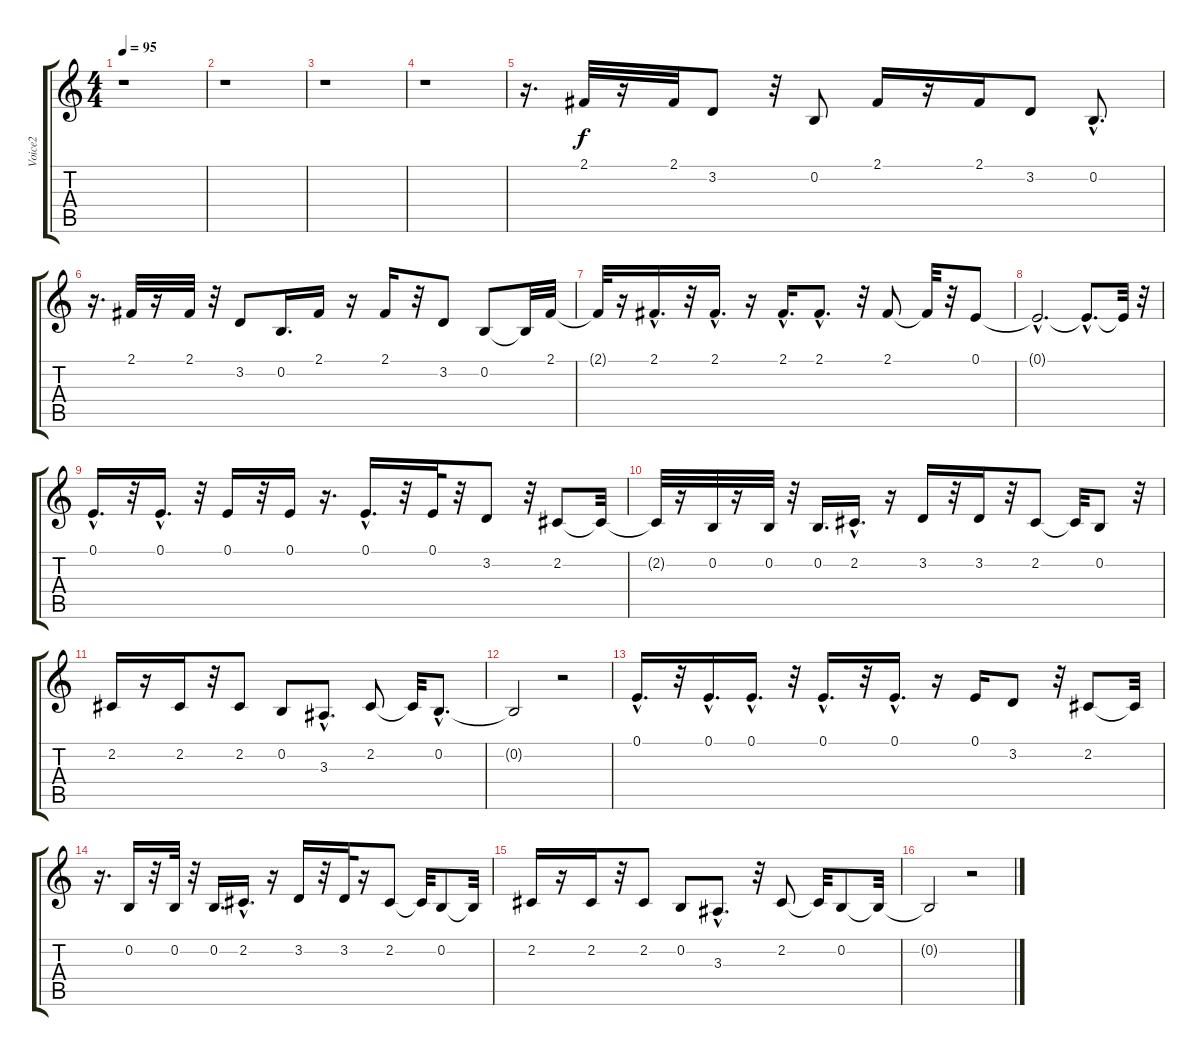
\track ("Voice2" "Voice2") {instrument harmonica}
\staff {score tabs}
\tuning (E4 B3 G3 D3 A2 E2) {hide}
\ts (4 4)
\tempo 95
\clef g2
\ks c
r.1{dy f} |
r.1 |
r.1 |
r.1 |
r.16{d} 2.1.32 r.16 2.1.32 3.2.8 r.32 0.2.8 2.1.16 r.16 2.1.16 3.2.8 0.2{hac}.8{d} |
r.16{d} 2.1.32 r.16 2.1.32 r.32 3.2.8 0.2.16{d} 2.1.16 r.16 2.1.16 r.32 3.2.8 0.2.8 0.2{t}.32 2.1.32 |
2.1{t}.32 r.16 2.1{hac}.16{d} r.32 2.1{hac}.16{d} r.16 2.1{hac}.16{d} 2.1{hac}.8{d} r.32 2.1.8 2.1{t}.32 r.32 0.1.8 |
0.1{hac t}.2{d} 0.1{hac t}.8{d} 0.1{t}.32 r.32 |
0.1{hac}.16{d} r.32 0.1{hac}.16{d} r.32 0.1.16 r.32 0.1.16 r.16{d} 0.1{hac}.16{d} r.32 0.1.32 r.32 3.2.8 r.32 2.2.8 2.2{t}.32 |
2.2{t}.32 r.16 0.2.32 r.16 0.2.32 r.32 0.2.16{d} 2.2{hac}.16{d} r.16 3.2.16 r.32 3.2.16 r.32 2.2.8 2.2{t}.32 0.2.8 r.32 |
2.2.16 r.16 2.2.16 r.32 2.2.8 0.2.8 3.3{hac}.8{d} 2.2.8 2.2{t}.32 0.2{hac}.8{d} |
0.2{t}.2 r.2 |
0.1{hac}.16{d} r.32 0.1{hac}.16{d} 0.1{hac}.16{d} r.32 0.1{hac}.16{d} r.32 0.1{hac}.16{d} r.16 0.1.16 3.2.8 r.32 2.2.8 2.2{t}.32 |
r.16{d} 0.2.16 r.32 0.2.32 r.32 0.2.16{d} 2.2{hac}.16{d} r.16 3.2.16 r.32 3.2.32 r.16 2.2.8 2.2{t}.32 0.2.8 0.2{t}.32 |
2.2.16 r.16 2.2.16 r.32 2.2.8 0.2.8 3.3{hac}.8{d} r.32 2.2.8 2.2{t}.32 0.2.8 0.2{t}.32 |
0.2{t}.2 r.2
